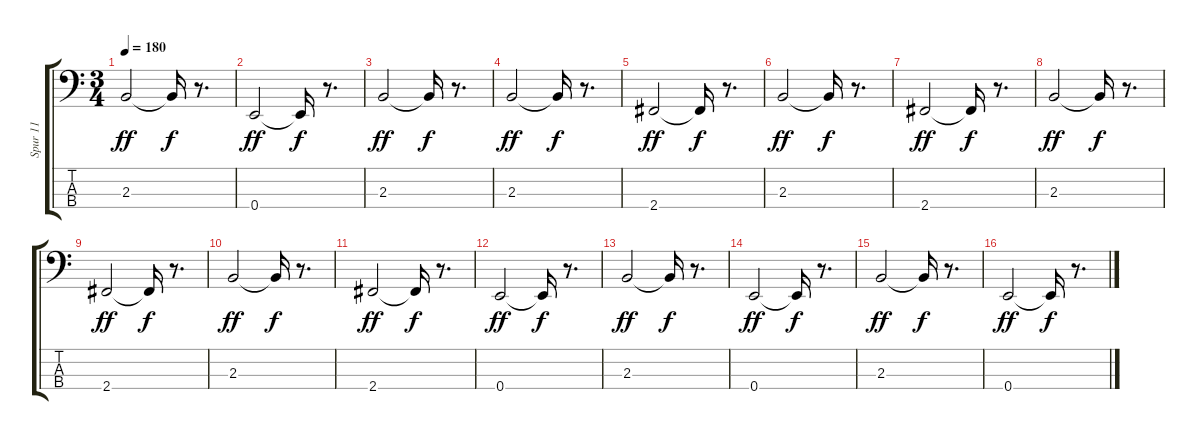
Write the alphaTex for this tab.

\track ("Spur 11" "Spur 11") {instrument electricbassfinger}
\staff {score tabs}
\tuning (G2 D2 A1 E1) {hide}
\ts (3 4)
\tempo 180
\clef f4
\ks c
2.3.2{dy ff} 2.3{t}.16{dy f} r.8{d} |
0.4.2{dy ff} 0.4{t}.16{dy f} r.8{d} |
2.3.2{dy ff} 2.3{t}.16{dy f} r.8{d} |
2.3.2{dy ff} 2.3{t}.16{dy f} r.8{d} |
2.4.2{dy ff} 2.4{t}.16{dy f} r.8{d} |
2.3.2{dy ff} 2.3{t}.16{dy f} r.8{d} |
2.4.2{dy ff} 2.4{t}.16{dy f} r.8{d} |
2.3.2{dy ff} 2.3{t}.16{dy f} r.8{d} |
2.4.2{dy ff} 2.4{t}.16{dy f} r.8{d} |
2.3.2{dy ff} 2.3{t}.16{dy f} r.8{d} |
2.4.2{dy ff} 2.4{t}.16{dy f} r.8{d} |
0.4.2{dy ff} 0.4{t}.16{dy f} r.8{d} |
2.3.2{dy ff} 2.3{t}.16{dy f} r.8{d} |
0.4.2{dy ff} 0.4{t}.16{dy f} r.8{d} |
2.3.2{dy ff} 2.3{t}.16{dy f} r.8{d} |
0.4.2{dy ff} 0.4{t}.16{dy f} r.8{d}
